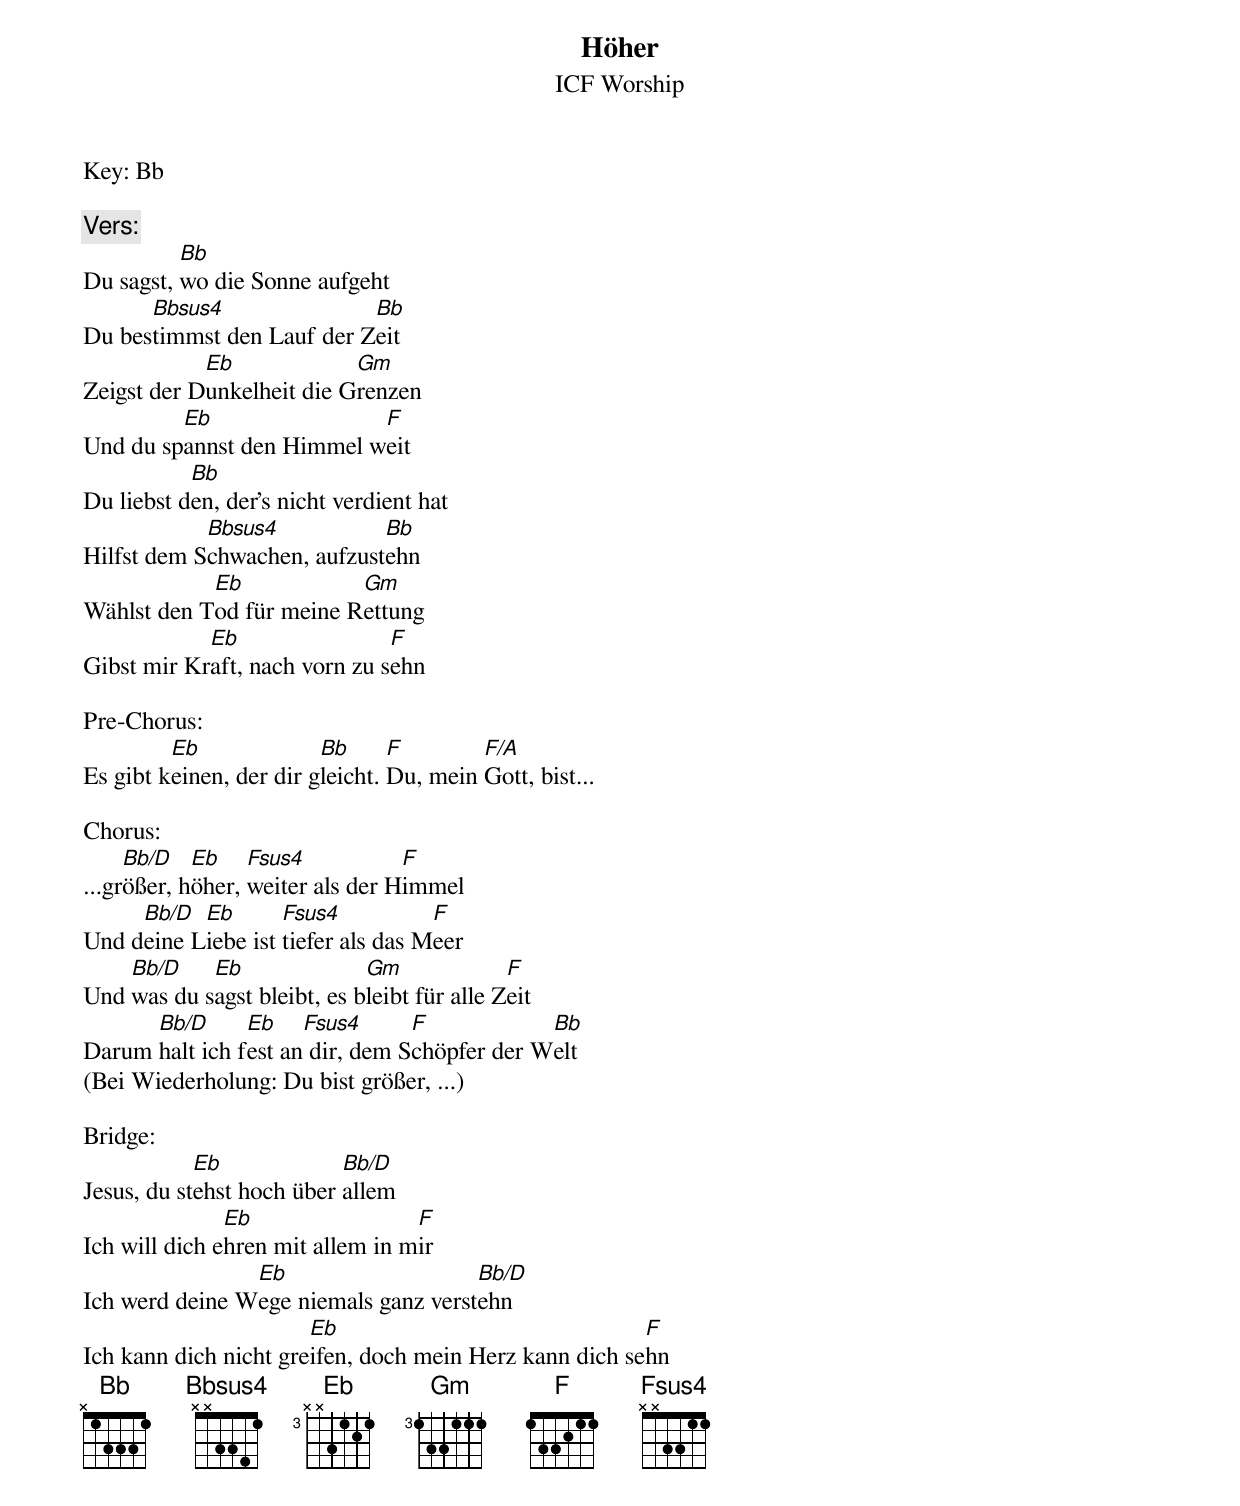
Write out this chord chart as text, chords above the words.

Höher
ICF Worship
Key: Bb
CCLI: 7051762

Vers:
          Bb
Du sagst, wo die Sonne aufgeht
      Bbsus4               Bb
Du bestimmst den Lauf der Zeit
            Eb             Gm
Zeigst der Dunkelheit die Grenzen
         Eb                F
Und du spannst den Himmel weit
           Bb
Du liebst den, der's nicht verdient hat
            Bbsus4           Bb
Hilfst dem Schwachen, aufzustehn
            Eb            Gm
Wählst den Tod für meine Rettung
            Eb                 F
Gibst mir Kraft, nach vorn zu sehn

Pre-Chorus:
         Eb              Bb      F        F/A
Es gibt keinen, der dir gleicht. Du, mein Gott, bist...

Chorus:
     Bb/D   Eb    Fsus4           F
...größer, höher, weiter als der Himmel
     Bb/D  Eb       Fsus4           F
Und deine Liebe ist tiefer als das Meer
    Bb/D    Eb               Gm              F
Und was du sagst bleibt, es bleibt für alle Zeit
      Bb/D      Eb    Fsus4      F            Bb
Darum halt ich fest an dir, dem Schöpfer der Welt
(Bei Wiederholung: Du bist größer, ...)

Bridge:
            Eb             Bb/D
Jesus, du stehst hoch über allem
               Eb                 F
Ich will dich ehren mit allem in mir
                Eb                    Bb/D
Ich werd deine Wege niemals ganz verstehn
                       Eb                               F
Ich kann dich nicht greifen, doch mein Herz kann dich sehn
